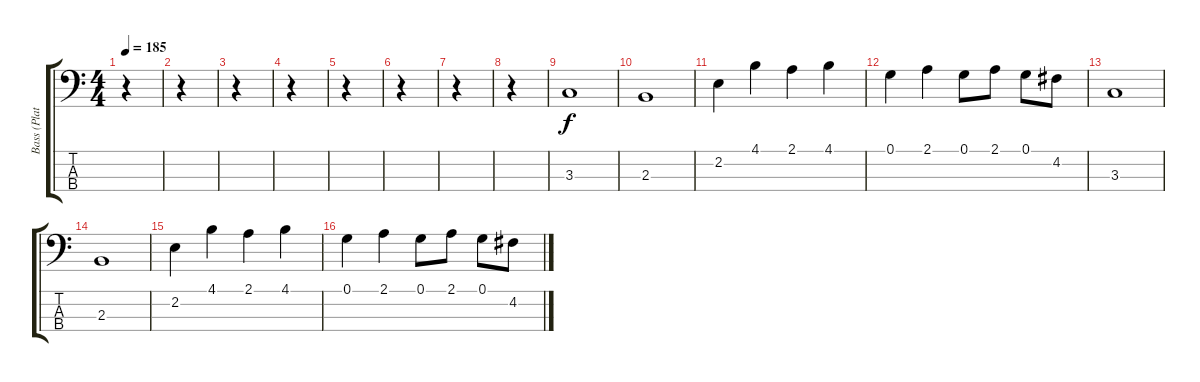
\track ("Bass (Platon)" "Bass (Plat") {instrument electricbassfinger}
\staff {score tabs}
\tuning (G2 D2 A1 E1) {hide}
\ts (4 4)
\tempo 185
\clef f4
\ks c
r.4{dy f instrument electricbassfinger} |
r.4 |
r.4 |
r.4 |
r.4 |
r.4 |
r.4 |
r.4 |
3.3.1 |
2.3.1 |
2.2.4 4.1.4 2.1.4 4.1.4 |
0.1.4 2.1.4 0.1.8 2.1.8 0.1.8 4.2.8 |
3.3.1 |
2.3.1 |
2.2.4 4.1.4 2.1.4 4.1.4 |
0.1.4 2.1.4 0.1.8 2.1.8 0.1.8 4.2.8
